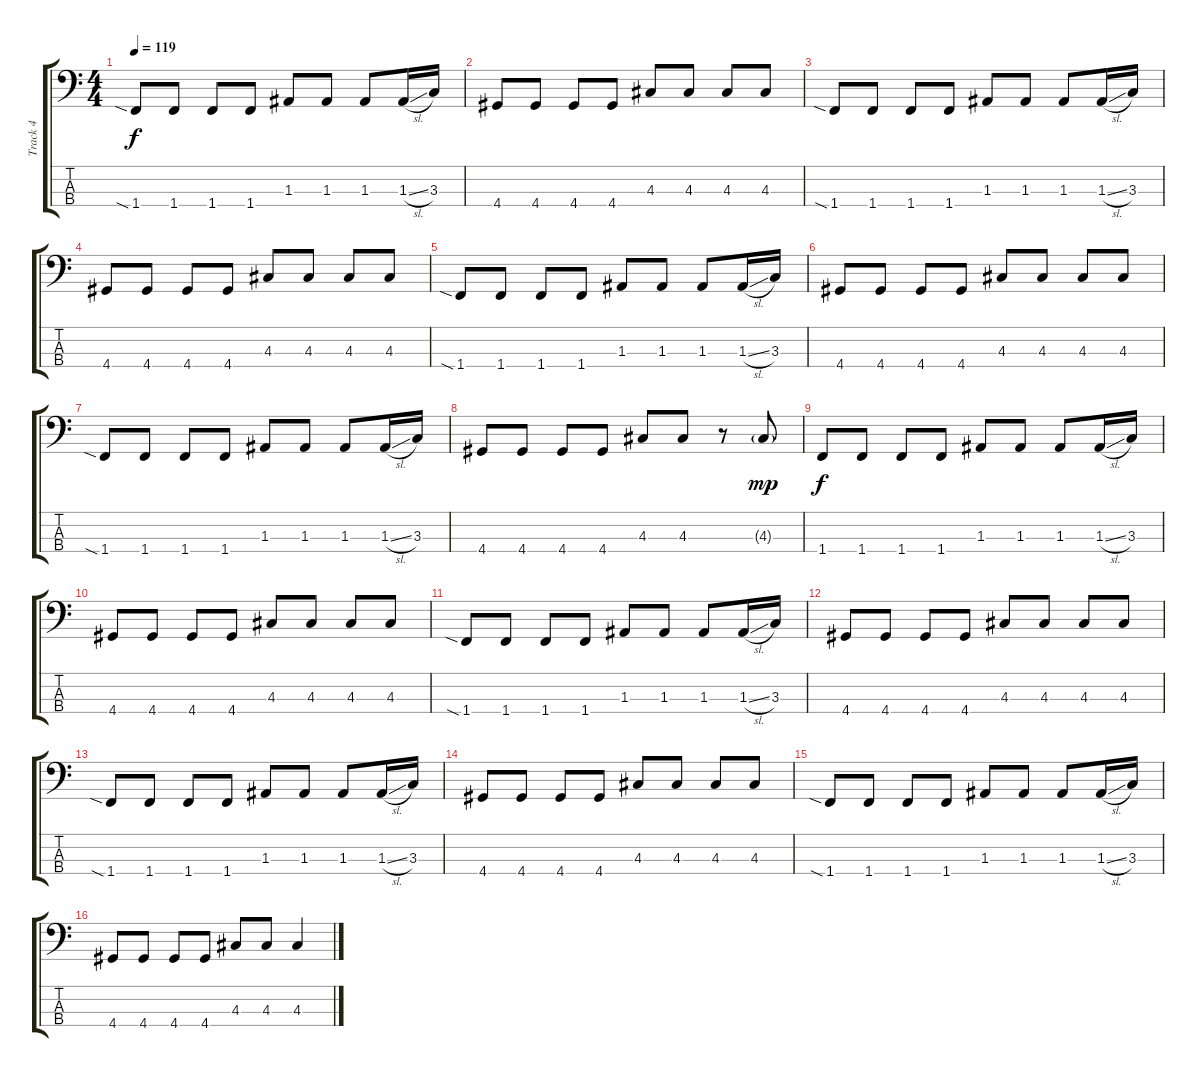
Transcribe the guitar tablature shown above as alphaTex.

\track ("Track 4" "Track 4") {instrument electricbasspick}
\staff {score tabs}
\tuning (G2 D2 A1 E1) {hide}
\ts (4 4)
\tempo 119
\clef f4
\ks c
1.4{sia}.8{dy f} 1.4.8 1.4.8 1.4.8 1.3.8 1.3.8 1.3.8 1.3{sl}.16 3.3.16 |
4.4.8 4.4.8 4.4.8 4.4.8 4.3.8 4.3.8 4.3.8 4.3.8 |
1.4{sia}.8 1.4.8 1.4.8 1.4.8 1.3.8 1.3.8 1.3.8 1.3{sl}.16 3.3.16 |
4.4.8 4.4.8 4.4.8 4.4.8 4.3.8 4.3.8 4.3.8 4.3.8 |
1.4{sia}.8 1.4.8 1.4.8 1.4.8 1.3.8 1.3.8 1.3.8 1.3{sl}.16 3.3.16 |
4.4.8 4.4.8 4.4.8 4.4.8 4.3.8 4.3.8 4.3.8 4.3.8 |
1.4{sia}.8 1.4.8 1.4.8 1.4.8 1.3.8 1.3.8 1.3.8 1.3{sl}.16 3.3.16 |
4.4.8 4.4.8 4.4.8 4.4.8 4.3.8 4.3.8 r.8 4.3{g}.8{dy mp} |
1.4.8{dy f} 1.4.8 1.4.8 1.4.8 1.3.8 1.3.8 1.3.8 1.3{sl}.16 3.3.16 |
4.4.8 4.4.8 4.4.8 4.4.8 4.3.8 4.3.8 4.3.8 4.3.8 |
1.4{sia}.8 1.4.8 1.4.8 1.4.8 1.3.8 1.3.8 1.3.8 1.3{sl}.16 3.3.16 |
4.4.8 4.4.8 4.4.8 4.4.8 4.3.8 4.3.8 4.3.8 4.3.8 |
1.4{sia}.8 1.4.8 1.4.8 1.4.8 1.3.8 1.3.8 1.3.8 1.3{sl}.16 3.3.16 |
4.4.8 4.4.8 4.4.8 4.4.8 4.3.8 4.3.8 4.3.8 4.3.8 |
1.4{sia}.8 1.4.8 1.4.8 1.4.8 1.3.8 1.3.8 1.3.8 1.3{sl}.16 3.3.16 |
4.4.8 4.4.8 4.4.8 4.4.8 4.3.8 4.3.8 4.3.4
